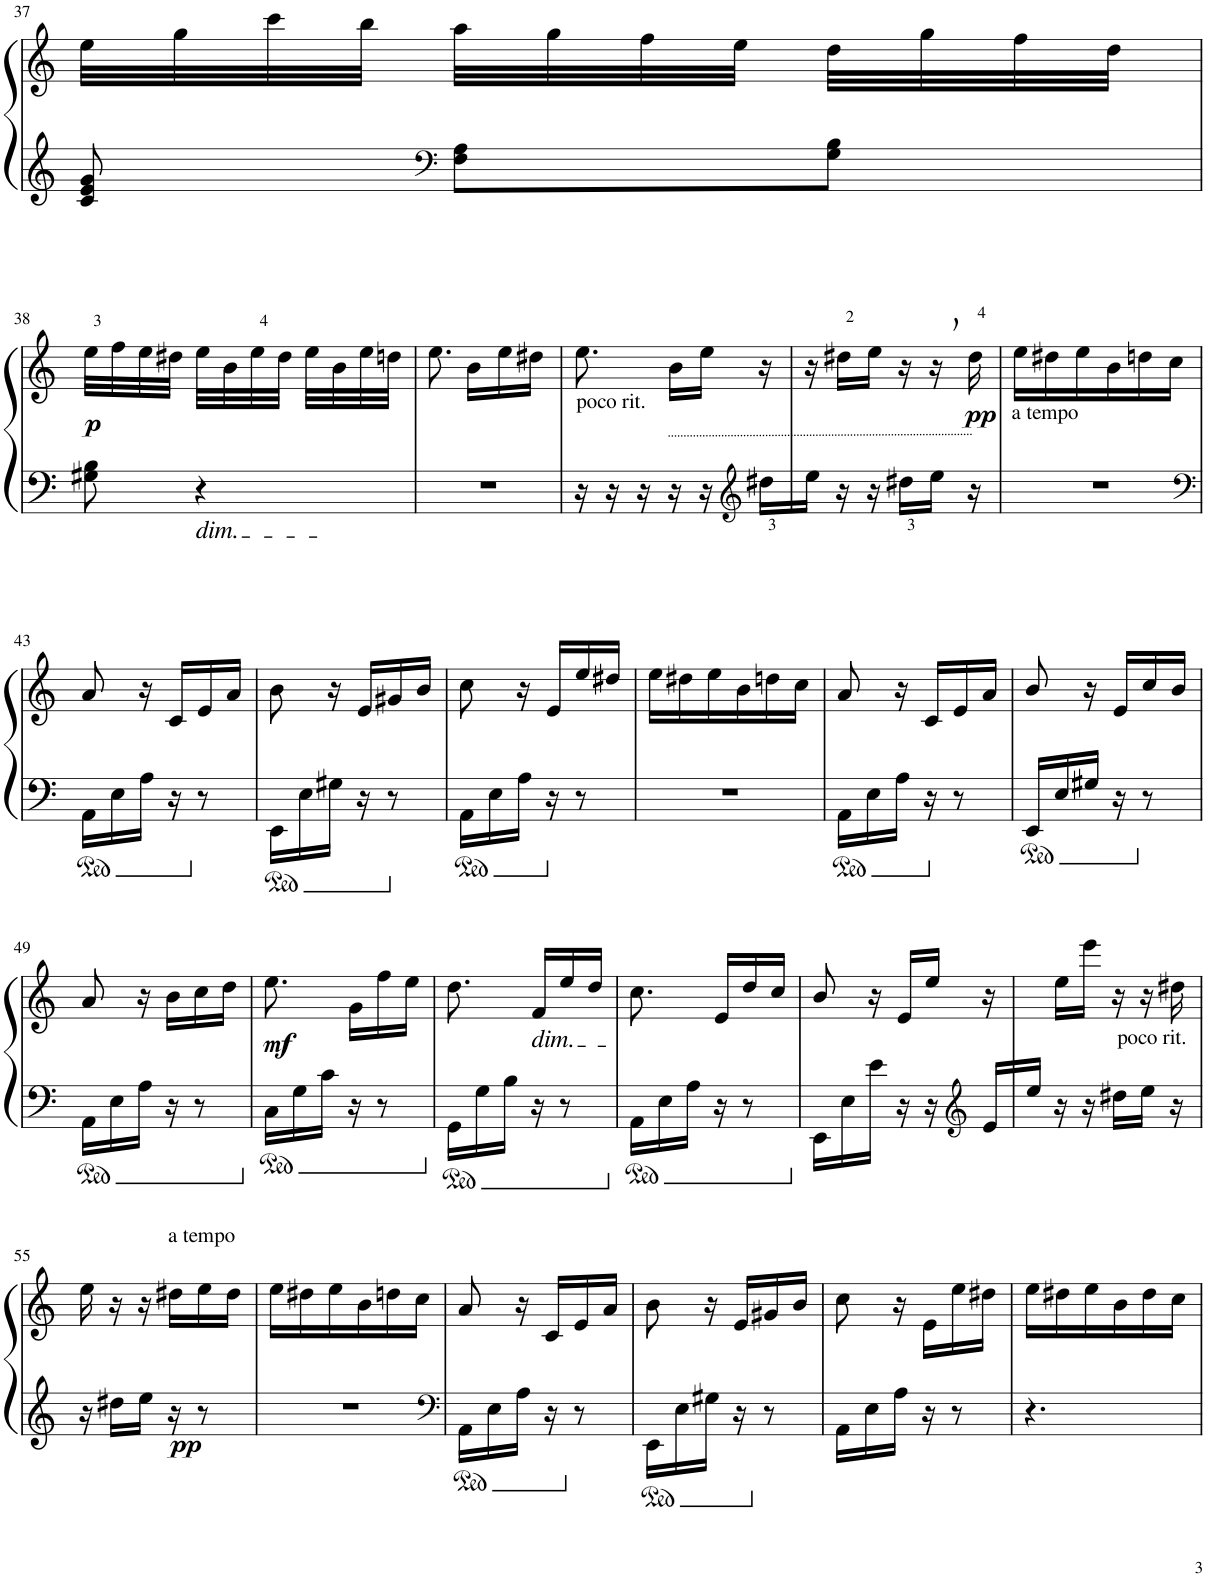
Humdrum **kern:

**kern	**kern	**dynam
*part1	*part1	*part1
*staff2	*staff1	*staff1/2
*I"Piano	*	*
*I'Pno	*	*
!!LO:PB:g=z
*clefG2	*clefG2	*
*k[]	*k[]	*
*M3/8	*M3/8	*
=37	=37	=37
*^	*	*
8c/ 8e/ 8g/	8ryy	32ee\LLL	.
.	.	32gg\	.
.	.	32ccc\	.
.	.	32bb\JJJ	.
*clefF4	*	*	*
8ryy	8F\ 8A\L	32aa\LLL	.
.	.	32gg\	.
.	.	32ff\	.
.	.	32ee\JJJ	.
8ryy	8G\ 8B\J	32dd\LLL	.
.	.	32gg\	.
.	.	32ff\	.
.	.	32dd\JJJ	.
*v	*v	*	*
!!LO:LB:g=z
=38	=38	=38
!	!	!LO:DY:b
8G#X\ 8B\	32ee\LLL	p
.	32ff\	.
.	32ee\	.
.	32dd#X\JJJ	.
!LO:TX:b:i:t=dim.	!	!
4r	32ee\LLL	.
.	32b\	.
.	32ee\	.
.	32dd#\JJJ	.
.	32ee\LLL	.
.	32b\	.
.	32ee\	.
.	32ddn\JJJ	.
=39	=39	=39
4.r	8.ee\	.
.	16b\LL	.
.	16ee\	.
.	16dd#X\JJ	.
=40	=40	=40
!	!LO:TX:b:t=poco rit.	!
16r	8.ee\	.
16r	.	.
16r	.	.
16r	16b\LL	.
16r	16ee\JJ	.
*clefG2	*	*
16dd#X\LL	16r	.
=41	=41	=41
16ee\JJ	16r	.
16r	16dd#X\LL	.
16r	16ee\JJ	.
16dd#X\LL	16r	.
16ee\JJ	16r	.
!	!	!LO:DY:b
16r	16dd#\	pp
=42	=42	=42
!	!LO:TX:b:t=a tempo	!
4.r	16ee\LL	.
.	16dd#X\	.
.	16ee\	.
.	16b\	.
.	16ddn\	.
.	16cc\JJ	.
!!LO:LB:g=z
=43	=43	=43
*clefF4	*	*
16AA\LL	8a/	.
16E\	.	.
16A\JJ	16r	.
16r	16c/LL	.
8r	16e/	.
.	16a/JJ	.
=44	=44	=44
16EE\LL	8b\	.
16E\	.	.
16G#X\JJ	16r	.
16r	16e/LL	.
8r	16g#X/	.
.	16b/JJ	.
=45	=45	=45
16AA\LL	8cc\	.
16E\	.	.
16A\JJ	16r	.
16r	16e/LL	.
8r	16ee/	.
.	16dd#X/JJ	.
=46	=46	=46
4.r	16ee\LL	.
.	16dd#X\	.
.	16ee\	.
.	16b\	.
.	16ddn\	.
.	16cc\JJ	.
=47	=47	=47
16AA\LL	8a/	.
16E\	.	.
16A\JJ	16r	.
16r	16c/LL	.
8r	16e/	.
.	16a/JJ	.
=48	=48	=48
16EE/LL	8b/	.
16E/	.	.
16G#X/JJ	16r	.
16r	16e/LL	.
8r	16cc/	.
.	16b/JJ	.
!!LO:LB:g=z
=49	=49	=49
16AA\LL	8a/	.
16E\	.	.
16A\JJ	16r	.
16r	16b\LL	.
8r	16cc\	.
.	16dd\JJ	.
=50	=50	=50
!	!	!LO:DY:b
16C\LL	8.ee\	mf
16G\	.	.
16c\JJ	.	.
16r	16g\LL	.
8r	16ff\	.
.	16ee\JJ	.
=51	=51	=51
16GG\LL	8.dd\	.
16G\	.	.
16B\JJ	.	.
!	!LO:TX:b:i:t=dim.	!
16r	16f/LL	.
8r	16ee/	.
.	16dd/JJ	.
=52	=52	=52
16AA\LL	8.cc\	.
16E\	.	.
16A\JJ	.	.
16r	16e/LL	.
8r	16dd/	.
.	16cc/JJ	.
=53	=53	=53
*^	*	*
16EE\LL	4ryy	8b/	.
16E\	.	.	.
16e\JJ	.	16r	.
16r	.	16e/LL	.
16r	16ryy	16ee/JJ	.
*clefG2	*	*	*
16ryy	16e/LL	16r	.
=54	=54	=54	=54
16ryy	16ee/JJ	16ryy	.
16r	16ryy	16ee\LL	.
16r	4ryy	16eee\JJ	.
!	!	!LO:TX:b:t=poco rit.	!
16dd#X\LL	.	16r	.
16ee\JJ	.	16r	.
16r	.	16dd#X\	.
*v	*v	*	*
!!LO:LB:g=z
=55	=55	=55
16r	16ee\	.
16dd#X\LL	16r	.
16ee\JJ	16r	.
!	!LO:TX:a:t=a tempo	!
!	!	!LO:DY:b=2
16r	16dd#X\LL	pp
8r	16ee\	.
.	16dd#\JJ	.
=56	=56	=56
4.r	16ee\LL	.
.	16dd#X\	.
.	16ee\	.
.	16b\	.
.	16ddn\	.
.	16cc\JJ	.
=57	=57	=57
*clefF4	*	*
16AA\LL	8a/	.
16E\	.	.
16A\JJ	16r	.
16r	16c/LL	.
8r	16e/	.
.	16a/JJ	.
=58	=58	=58
16EE\LL	8b\	.
16E\	.	.
16G#X\JJ	16r	.
16r	16e/LL	.
8r	16g#X/	.
.	16b/JJ	.
=59	=59	=59
16AA\LL	8cc\	.
16E\	.	.
16A\JJ	16r	.
16r	16e\LL	.
8r	16ee\	.
.	16dd#X\JJ	.
=60	=60	=60
4.r	16ee\LL	.
.	16dd#X\	.
.	16ee\	.
.	16b\	.
.	16dd#\	.
.	16cc\JJ	.
=	=	=
*-	*-	*-
